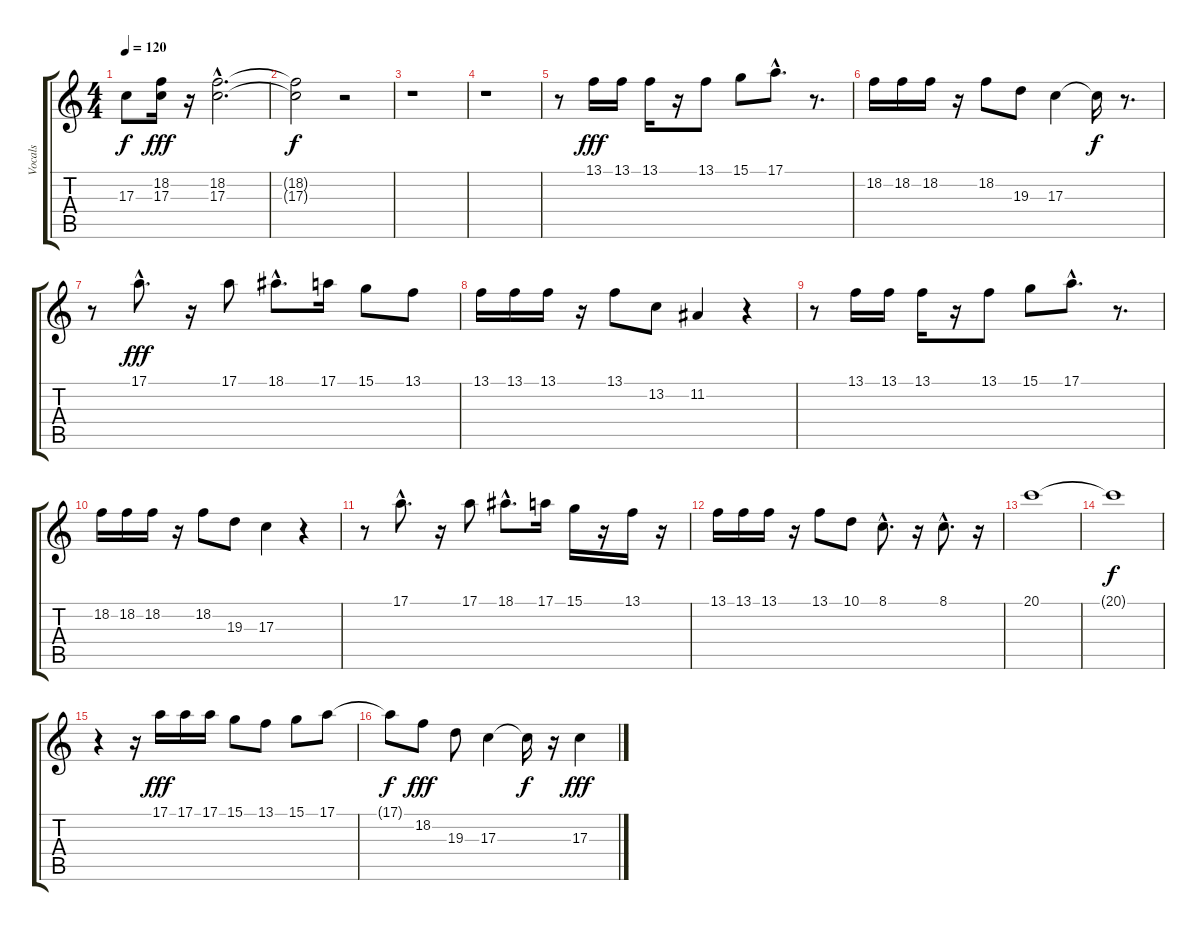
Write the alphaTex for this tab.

\track ("Vocals" "Vocals") {instrument piccolo}
\staff {score tabs}
\tuning (E4 B3 G3 D3 A2 E2) {hide}
\ts (4 4)
\tempo 120
\clef g2
\ks c
17.3{t}.8{dy f} (18.2 17.3).16{dy fff} r.16 (18.2{hac} 17.3{hac}).2{d} |
(18.2{t} 17.3{t}).2{dy f} r.2 |
r.1 |
r.1 |
r.8 13.1.16{dy fff} 13.1.16 13.1.16 r.16 13.1.8 15.1.8 17.1{hac}.8{d} r.8{d} |
18.2.16 18.2.16 18.2.16 r.16 18.2.8 19.3.8 17.3.4 17.3{t}.16{dy f} r.8{d} |
r.8 17.1{hac}.8{d dy fff} r.16 17.1.8 18.1{hac}.8{d} 17.1.16 15.1.8 13.1.8 |
13.1.16 13.1.16 13.1.16 r.16 13.1.8 13.2.8 11.2.4 r.4 |
r.8 13.1.16 13.1.16 13.1.16 r.16 13.1.8 15.1.8 17.1{hac}.8{d} r.8{d} |
18.2.16 18.2.16 18.2.16 r.16 18.2.8 19.3.8 17.3.4 r.4 |
r.8 17.1{hac}.8{d} r.16 17.1.8 18.1{hac}.8{d} 17.1.16 15.1.16 r.16 13.1.16 r.16 |
13.1.16 13.1.16 13.1.16 r.16 13.1.8 10.1.8 8.1{hac}.8{d} r.16 8.1{hac}.8{d} r.16 |
20.1.1 |
20.1{t}.1{dy f} |
r.4 r.16 17.1.16{dy fff} 17.1.16 17.1.16 15.1.8 13.1.8 15.1.8 17.1.8 |
17.1{t}.8{dy f} 18.2.8{dy fff} 19.3.8 17.3.4 17.3{t}.16{dy f} r.16 17.3.4{dy fff}
